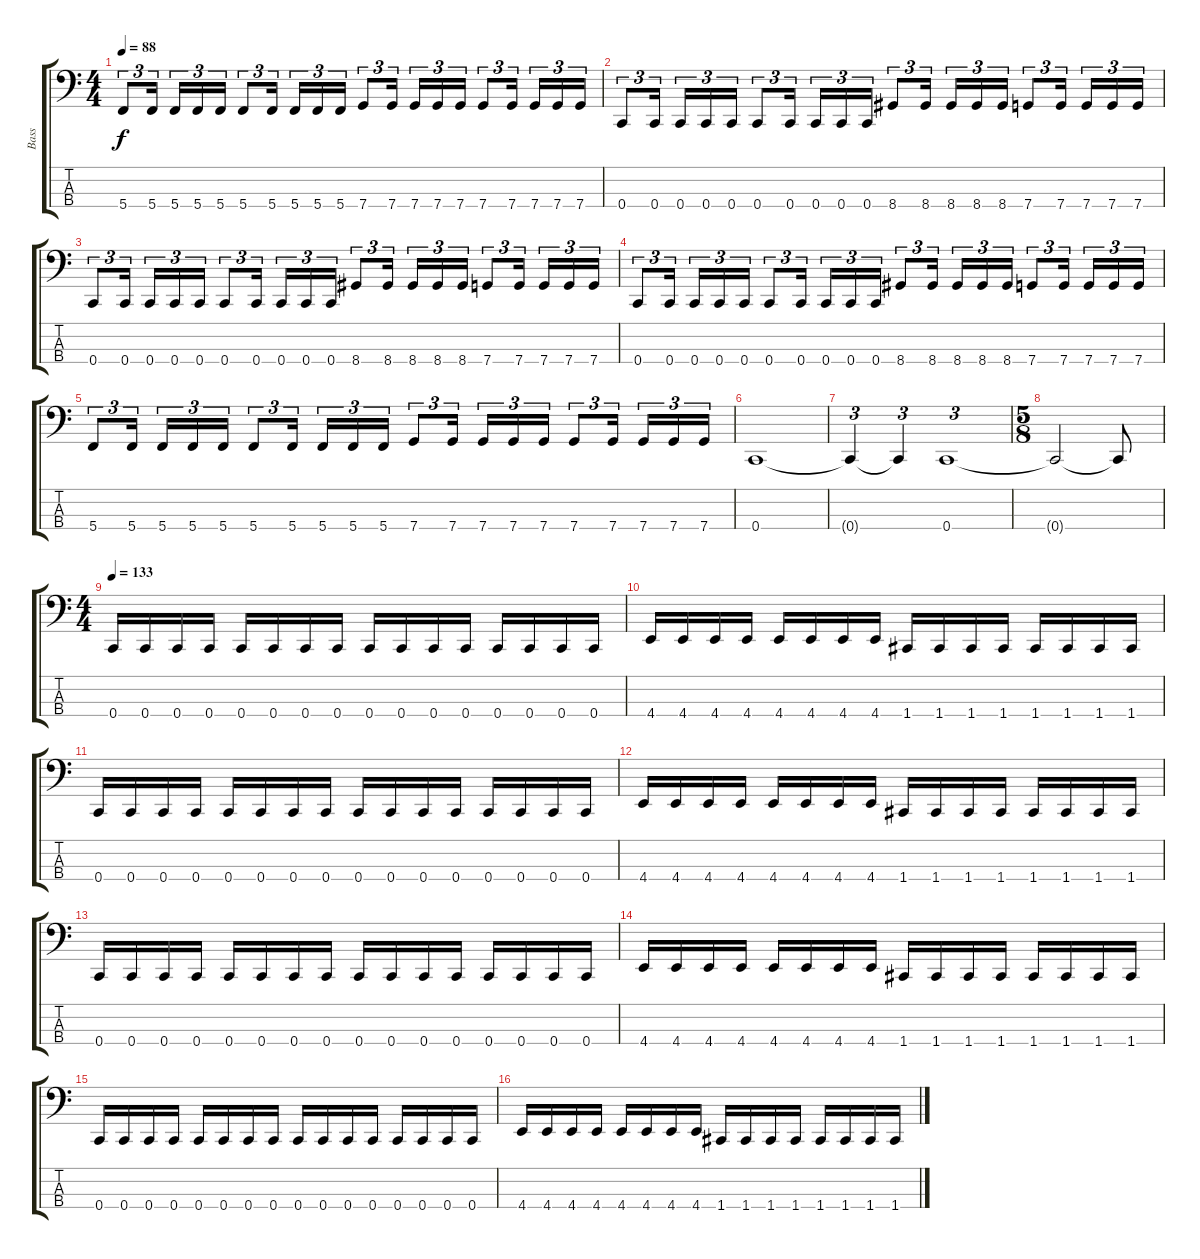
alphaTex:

\track ("Bass" "Bass") {instrument electricbasspick}
\staff {score tabs}
\tuning (F2 C2 G1 C1) {hide}
\ts (4 4)
\tempo 88
\clef f4
\ks c
5.4.8{tu (3 2) dy f} 5.4.16{tu (3 2)} 5.4.16{tu (3 2)} 5.4.16{tu (3 2)} 5.4.16{tu (3 2)} 5.4.8{tu (3 2)} 5.4.16{tu (3 2)} 5.4.16{tu (3 2)} 5.4.16{tu (3 2)} 5.4.16{tu (3 2)} 7.4.8{tu (3 2)} 7.4.16{tu (3 2)} 7.4.16{tu (3 2)} 7.4.16{tu (3 2)} 7.4.16{tu (3 2)} 7.4.8{tu (3 2)} 7.4.16{tu (3 2)} 7.4.16{tu (3 2)} 7.4.16{tu (3 2)} 7.4.16{tu (3 2)} |
0.4.8{tu (3 2)} 0.4.16{tu (3 2)} 0.4.16{tu (3 2)} 0.4.16{tu (3 2)} 0.4.16{tu (3 2)} 0.4.8{tu (3 2)} 0.4.16{tu (3 2)} 0.4.16{tu (3 2)} 0.4.16{tu (3 2)} 0.4.16{tu (3 2)} 8.4.8{tu (3 2)} 8.4.16{tu (3 2)} 8.4.16{tu (3 2)} 8.4.16{tu (3 2)} 8.4.16{tu (3 2)} 7.4.8{tu (3 2)} 7.4.16{tu (3 2)} 7.4.16{tu (3 2)} 7.4.16{tu (3 2)} 7.4.16{tu (3 2)} |
0.4.8{tu (3 2)} 0.4.16{tu (3 2)} 0.4.16{tu (3 2)} 0.4.16{tu (3 2)} 0.4.16{tu (3 2)} 0.4.8{tu (3 2)} 0.4.16{tu (3 2)} 0.4.16{tu (3 2)} 0.4.16{tu (3 2)} 0.4.16{tu (3 2)} 8.4.8{tu (3 2)} 8.4.16{tu (3 2)} 8.4.16{tu (3 2)} 8.4.16{tu (3 2)} 8.4.16{tu (3 2)} 7.4.8{tu (3 2)} 7.4.16{tu (3 2)} 7.4.16{tu (3 2)} 7.4.16{tu (3 2)} 7.4.16{tu (3 2)} |
0.4.8{tu (3 2)} 0.4.16{tu (3 2)} 0.4.16{tu (3 2)} 0.4.16{tu (3 2)} 0.4.16{tu (3 2)} 0.4.8{tu (3 2)} 0.4.16{tu (3 2)} 0.4.16{tu (3 2)} 0.4.16{tu (3 2)} 0.4.16{tu (3 2)} 8.4.8{tu (3 2)} 8.4.16{tu (3 2)} 8.4.16{tu (3 2)} 8.4.16{tu (3 2)} 8.4.16{tu (3 2)} 7.4.8{tu (3 2)} 7.4.16{tu (3 2)} 7.4.16{tu (3 2)} 7.4.16{tu (3 2)} 7.4.16{tu (3 2)} |
5.4.8{tu (3 2)} 5.4.16{tu (3 2)} 5.4.16{tu (3 2)} 5.4.16{tu (3 2)} 5.4.16{tu (3 2)} 5.4.8{tu (3 2)} 5.4.16{tu (3 2)} 5.4.16{tu (3 2)} 5.4.16{tu (3 2)} 5.4.16{tu (3 2)} 7.4.8{tu (3 2)} 7.4.16{tu (3 2)} 7.4.16{tu (3 2)} 7.4.16{tu (3 2)} 7.4.16{tu (3 2)} 7.4.8{tu (3 2)} 7.4.16{tu (3 2)} 7.4.16{tu (3 2)} 7.4.16{tu (3 2)} 7.4.16{tu (3 2)} |
0.4.1 |
0.4{t}.4{tu (3 2)} 0.4{t}.4{tu (3 2)} 0.4.1{tu (3 2)} |
\ts (5 8)
0.4{t}.2 0.4{t}.8 |
\ts (4 4)
\tempo 133
0.4.16 0.4.16 0.4.16 0.4.16 0.4.16 0.4.16 0.4.16 0.4.16 0.4.16 0.4.16 0.4.16 0.4.16 0.4.16 0.4.16 0.4.16 0.4.16 |
4.4.16 4.4.16 4.4.16 4.4.16 4.4.16 4.4.16 4.4.16 4.4.16 1.4.16 1.4.16 1.4.16 1.4.16 1.4.16 1.4.16 1.4.16 1.4.16 |
0.4.16 0.4.16 0.4.16 0.4.16 0.4.16 0.4.16 0.4.16 0.4.16 0.4.16 0.4.16 0.4.16 0.4.16 0.4.16 0.4.16 0.4.16 0.4.16 |
4.4.16 4.4.16 4.4.16 4.4.16 4.4.16 4.4.16 4.4.16 4.4.16 1.4.16 1.4.16 1.4.16 1.4.16 1.4.16 1.4.16 1.4.16 1.4.16 |
0.4.16 0.4.16 0.4.16 0.4.16 0.4.16 0.4.16 0.4.16 0.4.16 0.4.16 0.4.16 0.4.16 0.4.16 0.4.16 0.4.16 0.4.16 0.4.16 |
4.4.16 4.4.16 4.4.16 4.4.16 4.4.16 4.4.16 4.4.16 4.4.16 1.4.16 1.4.16 1.4.16 1.4.16 1.4.16 1.4.16 1.4.16 1.4.16 |
0.4.16 0.4.16 0.4.16 0.4.16 0.4.16 0.4.16 0.4.16 0.4.16 0.4.16 0.4.16 0.4.16 0.4.16 0.4.16 0.4.16 0.4.16 0.4.16 |
4.4.16 4.4.16 4.4.16 4.4.16 4.4.16 4.4.16 4.4.16 4.4.16 1.4.16 1.4.16 1.4.16 1.4.16 1.4.16 1.4.16 1.4.16 1.4.16
